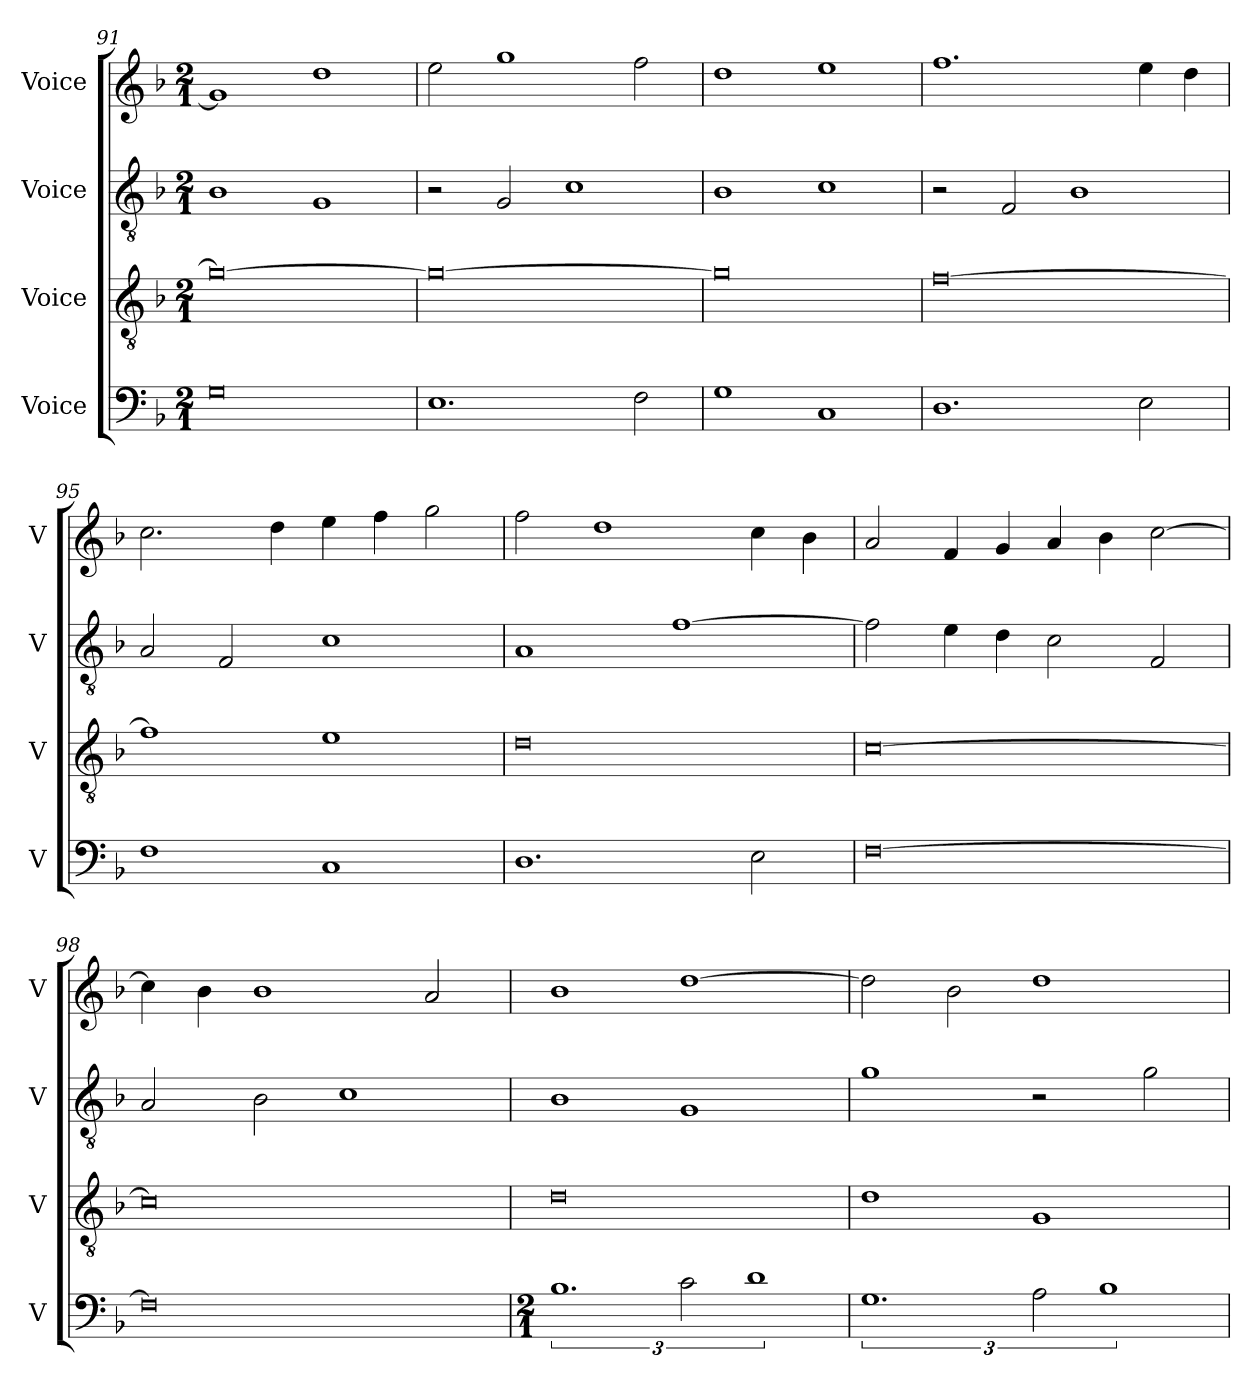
**kern	**kern	**kern	**kern
*part4	*part3	*part2	*part1
*staff4	*staff3	*staff2	*staff1
*I"Voice	*I"Voice	*I"Voice	*I"Voice
*I'V	*I'V	*I'V	*I'V
*clefF4	*clefGv2	*clefGv2	*clefG2
*k[b-]	*k[b-]	*k[b-]	*k[b-]
*M2/1	*M2/1	*M2/1	*M2/1
=91	=91	=91	=91
0G	0g_	1B-	1g]
.	.	1G	1dd
=92	=92	=92	=92
1.E	0g_	2r	2ee\
.	.	2G/	1gg
.	.	1c	.
2F\	.	.	2ff\
!!LO:LB:g=z
=93	=93	=93	=93
1G	0g]	1B-	1dd
1C	.	1c	1ee
=94	=94	=94	=94
1.D	[0f	2r	1.ff
.	.	2F/	.
.	.	1B-	.
2E\	.	.	4ee\
.	.	.	4dd\
=95	=95	=95	=95
1F	1f]	2A/	2.cc\
.	.	2F/	.
.	.	.	4dd\
1C	1e	1c	4ee\
.	.	.	4ff\
.	.	.	2gg\
=96	=96	=96	=96
1.D	0d	1A	2ff\
.	.	.	1dd
.	.	[1f	.
2E\	.	.	4cc\
.	.	.	4b-\
!!LO:PB:g=z
=97	=97	=97	=97
[0F	[0c	2f\]	2a/
.	.	4e\	4f/
.	.	4d\	4g/
.	.	2c\	4a/
.	.	.	4b-\
.	.	2F/	[2cc\
=98	=98	=98	=98
0F]	0c]	2A/	4cc\]
.	.	.	4b-\
.	.	2B-\	1b-
.	.	1c	.
.	.	.	2a/
=99	=99	=99	=99
*M2/1	*	*	*
3%2.B-	0d	1B-	1b-
3c\	.	1G	[1dd
3%2d	.	.	.
!!LO:LB:g=z
=100	=100	=100	=100
3%2.G	1d	1g	2dd\]
.	.	.	2b-\
3A\	1G	2r	1dd
3%2B-	.	.	.
.	.	2g\	.
=	=	=	=
*-	*-	*-	*-
